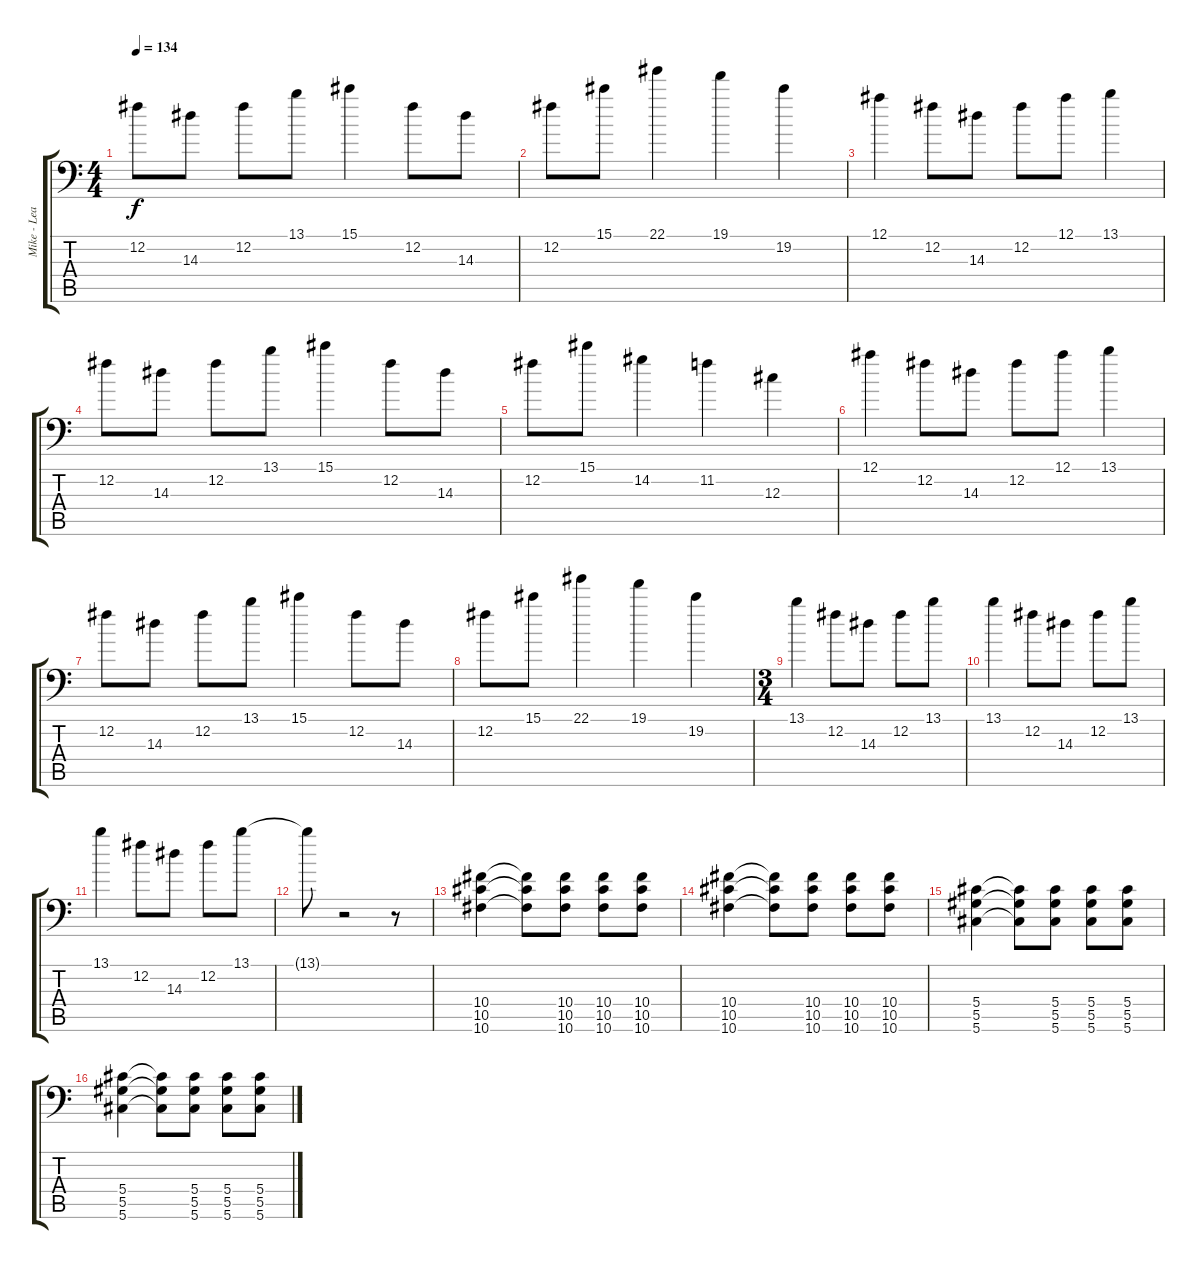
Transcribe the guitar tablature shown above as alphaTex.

\track ("Mike - Lead" "Mike - Lea") {instrument distortionguitar}
\staff {score tabs}
\tuning (Bb3 Gb3 Db3 Ab2 Eb2 Ab1) {hide}
\ts (4 4)
\tempo 134
\clef f4
\ks c
12.2.8{dy f} 14.3.8 12.2.8 13.1.8 15.1.4 12.2.8 14.3.8 |
12.2.8 15.1.8 22.1.4 19.1.4 19.2.4 |
12.1.4 12.2.8 14.3.8 12.2.8 12.1.8 13.1.4 |
12.2.8 14.3.8 12.2.8 13.1.8 15.1.4 12.2.8 14.3.8 |
12.2.8 15.1.8 14.2.4 11.2.4 12.3.4 |
12.1.4 12.2.8 14.3.8 12.2.8 12.1.8 13.1.4 |
12.2.8 14.3.8 12.2.8 13.1.8 15.1.4 12.2.8 14.3.8 |
12.2.8 15.1.8 22.1.4 19.1.4 19.2.4 |
\ts (3 4)
13.1.4 12.2.8 14.3.8 12.2.8 13.1.8 |
13.1.4 12.2.8 14.3.8 12.2.8 13.1.8 |
13.1.4 12.2.8 14.3.8 12.2.8 13.1.8 |
13.1{t}.8 r.2 r.8 |
(10.4 10.5 10.6).4 (10.4{t} 10.5{t} 10.6{t}).8 (10.4 10.5 10.6).8 (10.4 10.5 10.6).8 (10.4 10.5 10.6).8 |
(10.4 10.5 10.6).4 (10.4{t} 10.5{t} 10.6{t}).8 (10.4 10.5 10.6).8 (10.4 10.5 10.6).8 (10.4 10.5 10.6).8 |
(5.4 5.5 5.6).4 (5.4{t} 5.5{t} 5.6{t}).8 (5.4 5.5 5.6).8 (5.4 5.5 5.6).8 (5.4 5.5 5.6).8 |
(5.4 5.5 5.6).4 (5.4{t} 5.5{t} 5.6{t}).8 (5.4 5.5 5.6).8 (5.4 5.5 5.6).8 (5.4 5.5 5.6).8
